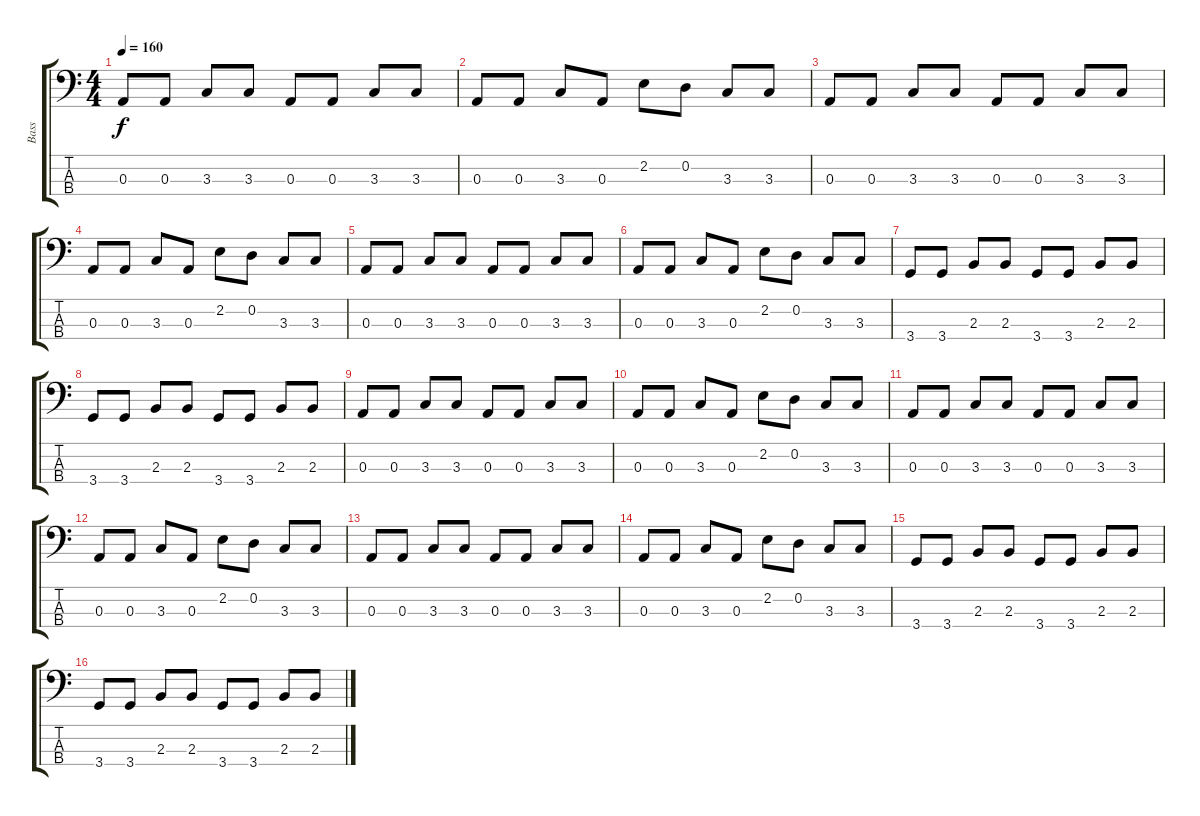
\track ("Bass" "Bass") {instrument electricbassfinger}
\staff {score tabs}
\tuning (G2 D2 A1 E1) {hide}
\ts (4 4)
\tempo 160
\clef f4
\ks c
0.3.8{dy f instrument electricbassfinger} 0.3.8 3.3.8 3.3.8 0.3.8 0.3.8 3.3.8 3.3.8 |
0.3.8 0.3.8 3.3.8 0.3.8 2.2.8 0.2.8 3.3.8 3.3.8 |
0.3.8 0.3.8 3.3.8 3.3.8 0.3.8 0.3.8 3.3.8 3.3.8 |
0.3.8 0.3.8 3.3.8 0.3.8 2.2.8 0.2.8 3.3.8 3.3.8 |
0.3.8 0.3.8 3.3.8 3.3.8 0.3.8 0.3.8 3.3.8 3.3.8 |
0.3.8 0.3.8 3.3.8 0.3.8 2.2.8 0.2.8 3.3.8 3.3.8 |
3.4.8 3.4.8 2.3.8 2.3.8 3.4.8 3.4.8 2.3.8 2.3.8 |
3.4.8 3.4.8 2.3.8 2.3.8 3.4.8 3.4.8 2.3.8 2.3.8 |
0.3.8 0.3.8 3.3.8 3.3.8 0.3.8 0.3.8 3.3.8 3.3.8 |
0.3.8 0.3.8 3.3.8 0.3.8 2.2.8 0.2.8 3.3.8 3.3.8 |
0.3.8 0.3.8 3.3.8 3.3.8 0.3.8 0.3.8 3.3.8 3.3.8 |
0.3.8 0.3.8 3.3.8 0.3.8 2.2.8 0.2.8 3.3.8 3.3.8 |
0.3.8 0.3.8 3.3.8 3.3.8 0.3.8 0.3.8 3.3.8 3.3.8 |
0.3.8 0.3.8 3.3.8 0.3.8 2.2.8 0.2.8 3.3.8 3.3.8 |
3.4.8 3.4.8 2.3.8 2.3.8 3.4.8 3.4.8 2.3.8 2.3.8 |
3.4.8 3.4.8 2.3.8 2.3.8 3.4.8 3.4.8 2.3.8 2.3.8
